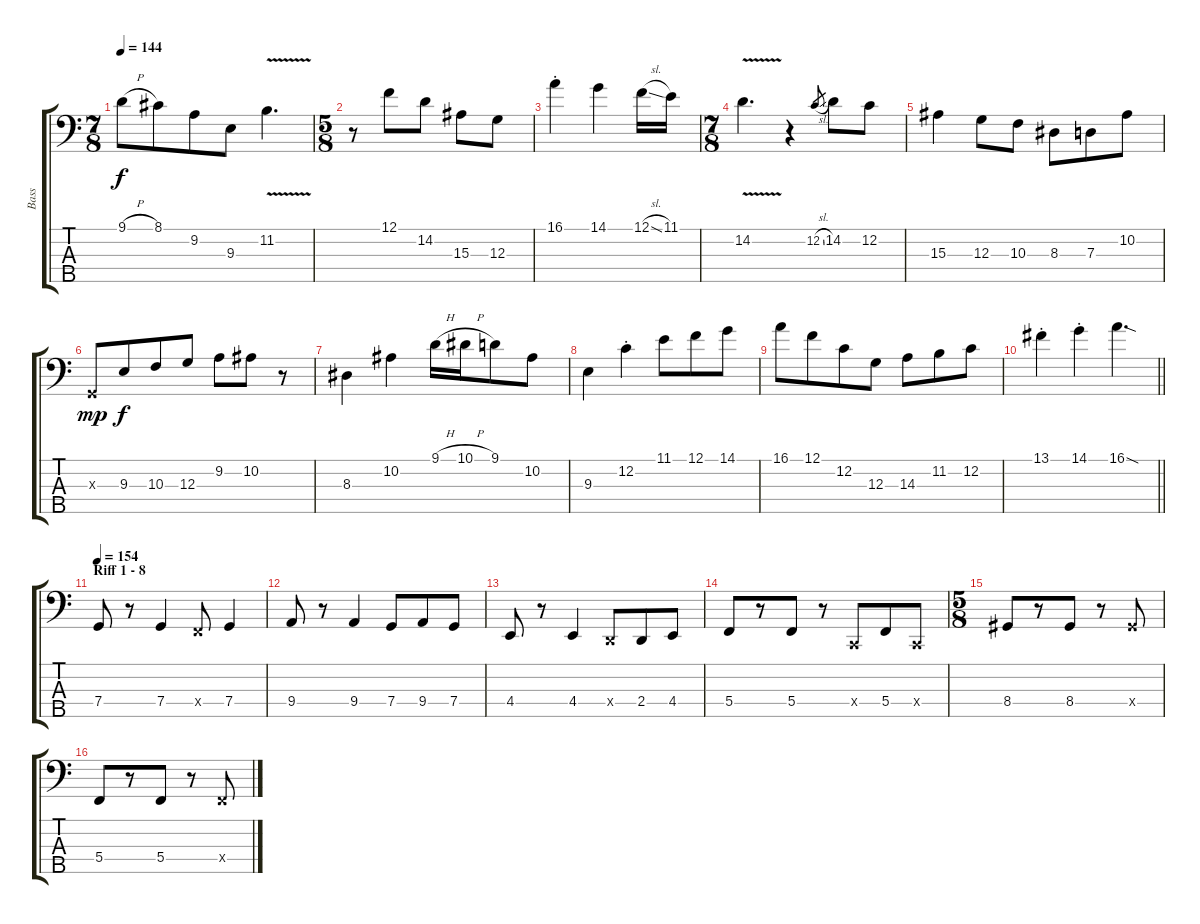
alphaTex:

\track ("Bass" "Bass") {instrument electricbasspick}
\staff {score tabs}
\tuning (F2 C2 G1 C1 A0) {hide}
\ts (7 8)
\tempo 144
\clef f4
\ks c
9.1{h}.8{dy f} 8.1.8 9.2.8 9.3.8 11.2{v}.4{d} |
\ts (5 8)
r.8 12.1.8 14.2.8 15.3.8 12.3.8 |
16.1{st}.4 14.1.4 12.1{sl}.16 11.1.16 |
\ts (7 8)
14.2{v}.4{d} r.4 12.2{sl}.8{gr} 14.2.8 12.2.8 |
15.3.4 12.3.8 10.3.8 8.3.8 7.3.8 10.2.8 |
0.3{x}.8{dy mp} 9.3.8{dy f} 10.3.8 12.3.8 9.2.8 10.2.8 r.8 |
8.3.4 10.2.4 9.1{h}.16 10.1{h}.16 9.1.8 10.2.8 |
9.3.4 12.2{st}.4 11.1.8 12.1.8 14.1.8 |
16.1.8 12.1.8 12.2.8 12.3.8 14.3.8 11.2.8 12.2.8 |
\barLineRight lightlight
13.1{st}.4 14.1{st}.4 16.1{sod}.4{d} |
\section ("" "Riff 1 - 8")
\tempo 154
7.4.8 r.8 7.4.4 5.4{x}.8 7.4.4 |
9.4.8 r.8 9.4.4 7.4.8 9.4.8 7.4.8 |
4.4.8 r.8 4.4.4 2.4{x}.8 2.4.8 4.4.8 |
5.4.8 r.8 5.4.8 r.8 0.4{x}.8 5.4.8 0.4{x}.8 |
\ts (5 8)
8.4.8 r.8 8.4.8 r.8 8.4{x}.8 |
5.4.8 r.8 5.4.8 r.8 5.4{x}.8
